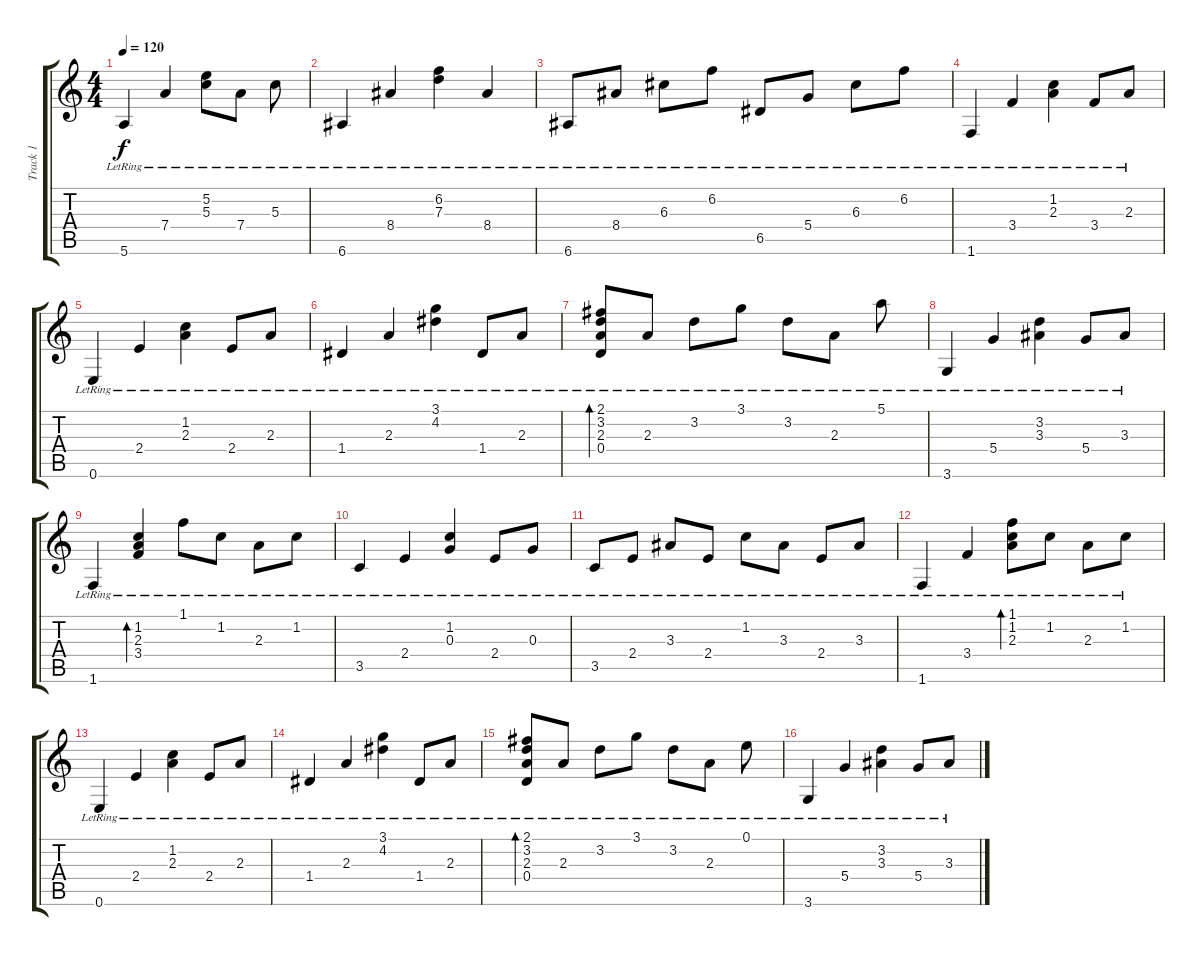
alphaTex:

\track ("Track 1" "Track 1") {instrument acousticguitarnylon}
\staff {score tabs}
\tuning (E4 B3 G3 D3 A2 E2) {hide}
\ts (4 4)
\tempo 120
\clef g2
\ks c
5.6{lr}.4{dy f} 7.4{lr}.4 (5.2{lr} 5.3{lr}).8 7.4{lr}.8 5.3{lr}.8 |
6.6{lr}.4 8.4{lr}.4 (6.2{lr} 7.3{lr}).4 8.4{lr}.4 |
6.6{lr}.8 8.4{lr}.8 6.3{lr}.8 6.2{lr}.8 6.5{lr}.8 5.4{lr}.8 6.3{lr}.8 6.2{lr}.8 |
1.6{lr}.4 3.4{lr}.4 (1.2{lr} 2.3{lr}).4 3.4{lr}.8 2.3{lr}.8 |
0.6{lr}.4 2.4{lr}.4 (1.2{lr} 2.3{lr}).4 2.4{lr}.8 2.3{lr}.8 |
1.4{lr}.4 2.3{lr}.4 (3.1{lr} 4.2{lr}).4 1.4{lr}.8 2.3{lr}.8 |
(2.1{lr} 3.2{lr} 2.3{lr} 0.4{lr}).8{bd 240} 2.3{lr}.8 3.2{lr}.8 3.1{lr}.8 3.2{lr}.8 2.3{lr}.8 5.1{lr}.8 |
3.6{lr}.4 5.4{lr}.4 (3.2{lr} 3.3{lr}).4 5.4{lr}.8 3.3{lr}.8 |
1.6{lr}.4 (1.2{lr} 2.3{lr} 3.4{lr}).4{bd 240} 1.1{lr}.8 1.2{lr}.8 2.3{lr}.8 1.2{lr}.8 |
3.5{lr}.4 2.4{lr}.4 (1.2{lr} 0.3{lr}).4 2.4{lr}.8 0.3{lr}.8 |
3.5{lr}.8 2.4{lr}.8 3.3{lr}.8 2.4{lr}.8 1.2{lr}.8 3.3{lr}.8 2.4{lr}.8 3.3{lr}.8 |
1.6{lr}.4 3.4{lr}.4 (1.1{lr} 1.2{lr} 2.3{lr}).8{bd 240} 1.2{lr}.8 2.3{lr}.8 1.2{lr}.8 |
0.6{lr}.4 2.4{lr}.4 (1.2{lr} 2.3{lr}).4 2.4{lr}.8 2.3{lr}.8 |
1.4{lr}.4 2.3{lr}.4 (3.1{lr} 4.2{lr}).4 1.4{lr}.8 2.3{lr}.8 |
(2.1{lr} 3.2{lr} 2.3{lr} 0.4{lr}).8{bd 240} 2.3{lr}.8 3.2{lr}.8 3.1{lr}.8 3.2{lr}.8 2.3{lr}.8 0.1{lr}.8 |
3.6{lr}.4 5.4{lr}.4 (3.2{lr} 3.3{lr}).4 5.4{lr}.8 3.3{lr}.8
